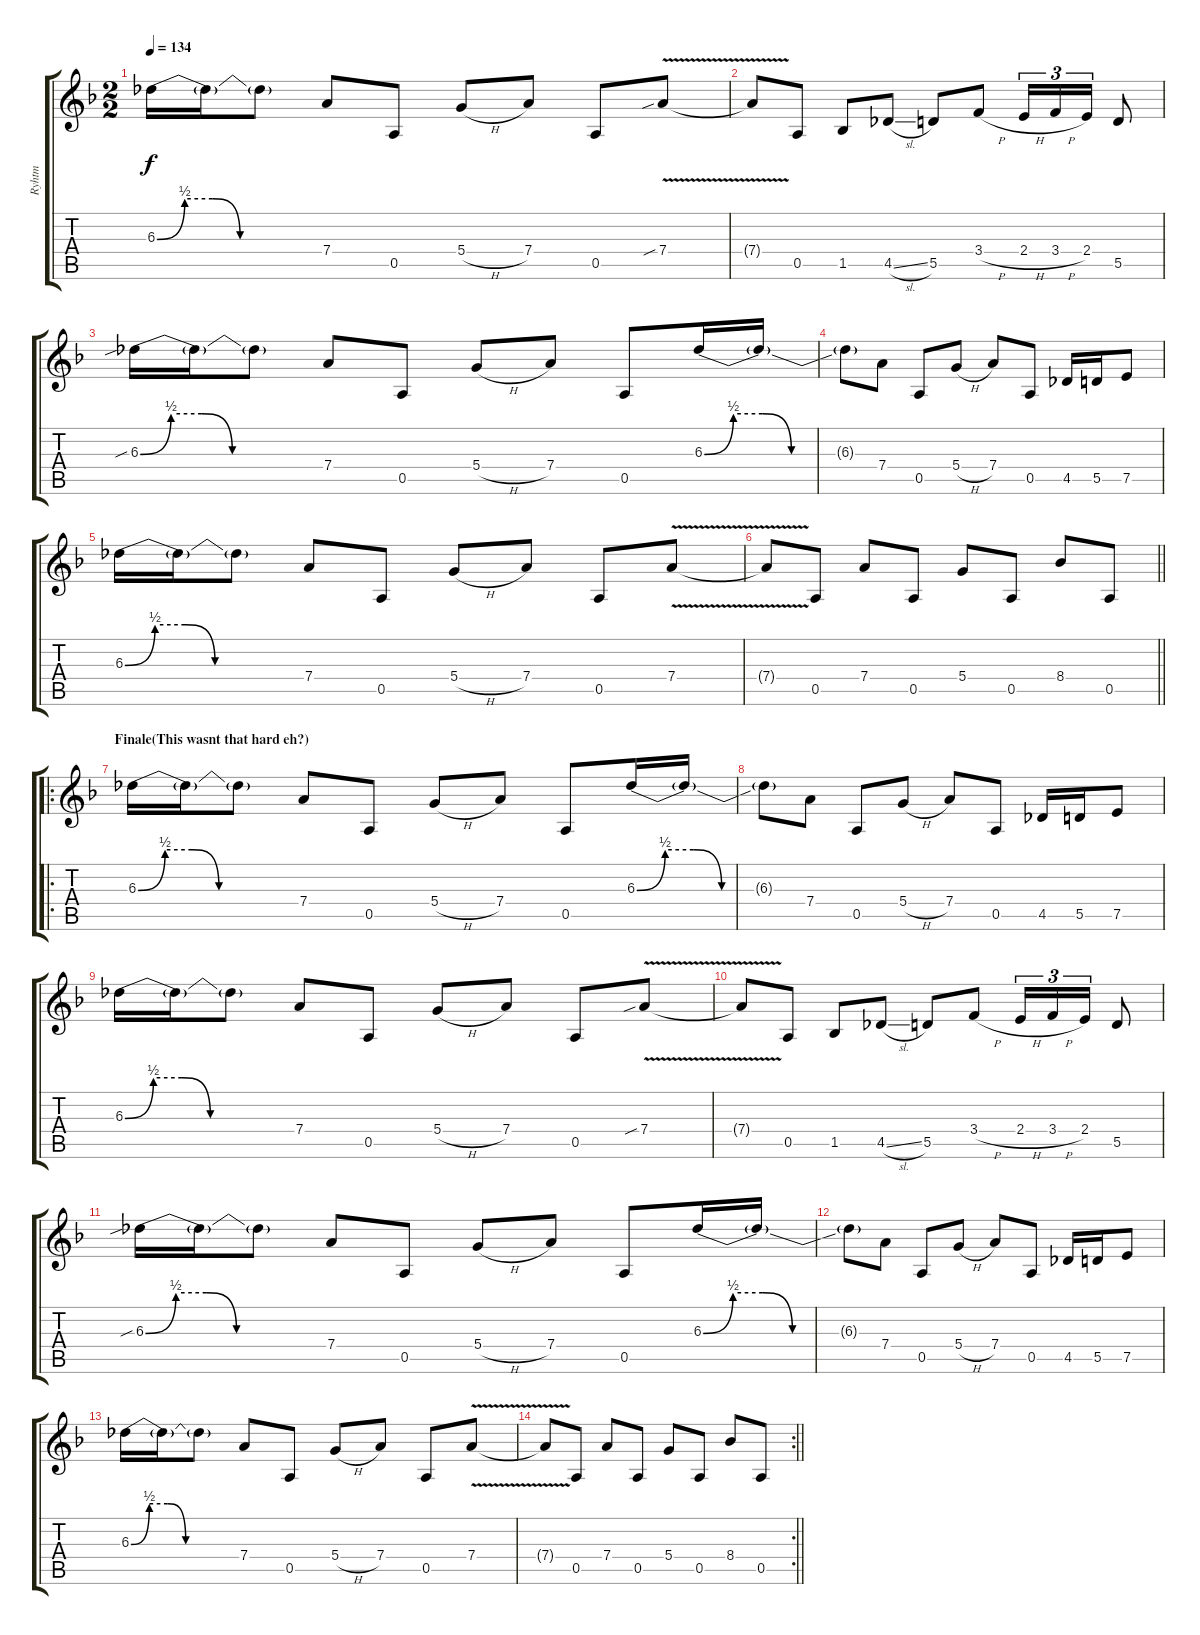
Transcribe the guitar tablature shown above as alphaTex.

\track ("Ryhtm" "Ryhtm") {instrument overdrivenguitar}
\staff {score tabs}
\tuning (E4 B3 G3 D3 A2 E2) {hide}
\ts (2 2)
\tempo 134
\clef g2
\ks f
6.3{be (custom 0 0 10 2 20 2 30 0 60 0)}.16{dy f} 6.3{t}.16 6.3{t}.8 7.4.8 0.5.8 5.4{h}.8 7.4.8 0.5.8 7.4{v sib}.8 |
7.4{t}.8 0.5.8 1.5.8 4.5{sl}.8 5.5.8 3.4{h}.8 2.4{h}.16{tu (3 2)} 3.4{h}.16{tu (3 2)} 2.4.16{tu (3 2)} 5.5.8 |
6.3{be (custom 0 0 10 2 20 2 30 0 60 0) sib}.16 6.3{t}.16 6.3{t}.8 7.4.8 0.5.8 5.4{h}.8 7.4.8 0.5.8 6.3{be (custom 0 0 10 2 20 2 30 0 60 0)}.16 6.3{t}.16 |
6.3{t}.8 7.4.8 0.5.8 5.4{h}.8 7.4.8 0.5.8 4.5.16 5.5.16 7.5.8 |
6.3{be (custom 0 0 10 2 20 2 30 0 60 0)}.16 6.3{t}.16 6.3{t}.8 7.4.8 0.5.8 5.4{h}.8 7.4.8 0.5.8 7.4{v}.8 |
\barLineRight lightlight
7.4{t}.8 0.5.8 7.4.8 0.5.8 5.4.8 0.5.8 8.4.8 0.5.8 |
\ro
\section ("" "Finale(This wasnt that hard eh?)")
6.3{be (custom 0 0 10 2 20 2 30 0 60 0)}.16 6.3{t}.16 6.3{t}.8 7.4.8 0.5.8 5.4{h}.8 7.4.8 0.5.8 6.3{be (custom 0 0 10 2 20 2 30 0 60 0)}.16 6.3{t}.16 |
6.3{t}.8 7.4.8 0.5.8 5.4{h}.8 7.4.8 0.5.8 4.5.16 5.5.16 7.5.8 |
6.3{be (custom 0 0 10 2 20 2 30 0 60 0)}.16 6.3{t}.16 6.3{t}.8 7.4.8 0.5.8 5.4{h}.8 7.4.8 0.5.8 7.4{v sib}.8 |
7.4{t}.8 0.5.8 1.5.8 4.5{sl}.8 5.5.8 3.4{h}.8 2.4{h}.16{tu (3 2)} 3.4{h}.16{tu (3 2)} 2.4.16{tu (3 2)} 5.5.8 |
6.3{be (custom 0 0 10 2 20 2 30 0 60 0) sib}.16 6.3{t}.16 6.3{t}.8 7.4.8 0.5.8 5.4{h}.8 7.4.8 0.5.8 6.3{be (custom 0 0 10 2 20 2 30 0 60 0)}.16 6.3{t}.16 |
6.3{t}.8 7.4.8 0.5.8 5.4{h}.8 7.4.8 0.5.8 4.5.16 5.5.16 7.5.8 |
6.3{be (custom 0 0 10 2 20 2 30 0 60 0)}.16 6.3{t}.16 6.3{t}.8 7.4.8 0.5.8 5.4{h}.8 7.4.8 0.5.8 7.4{v}.8 |
\rc 2
\barLineRight lightlight
7.4{t}.8 0.5.8 7.4.8 0.5.8 5.4.8 0.5.8 8.4.8 0.5.8
